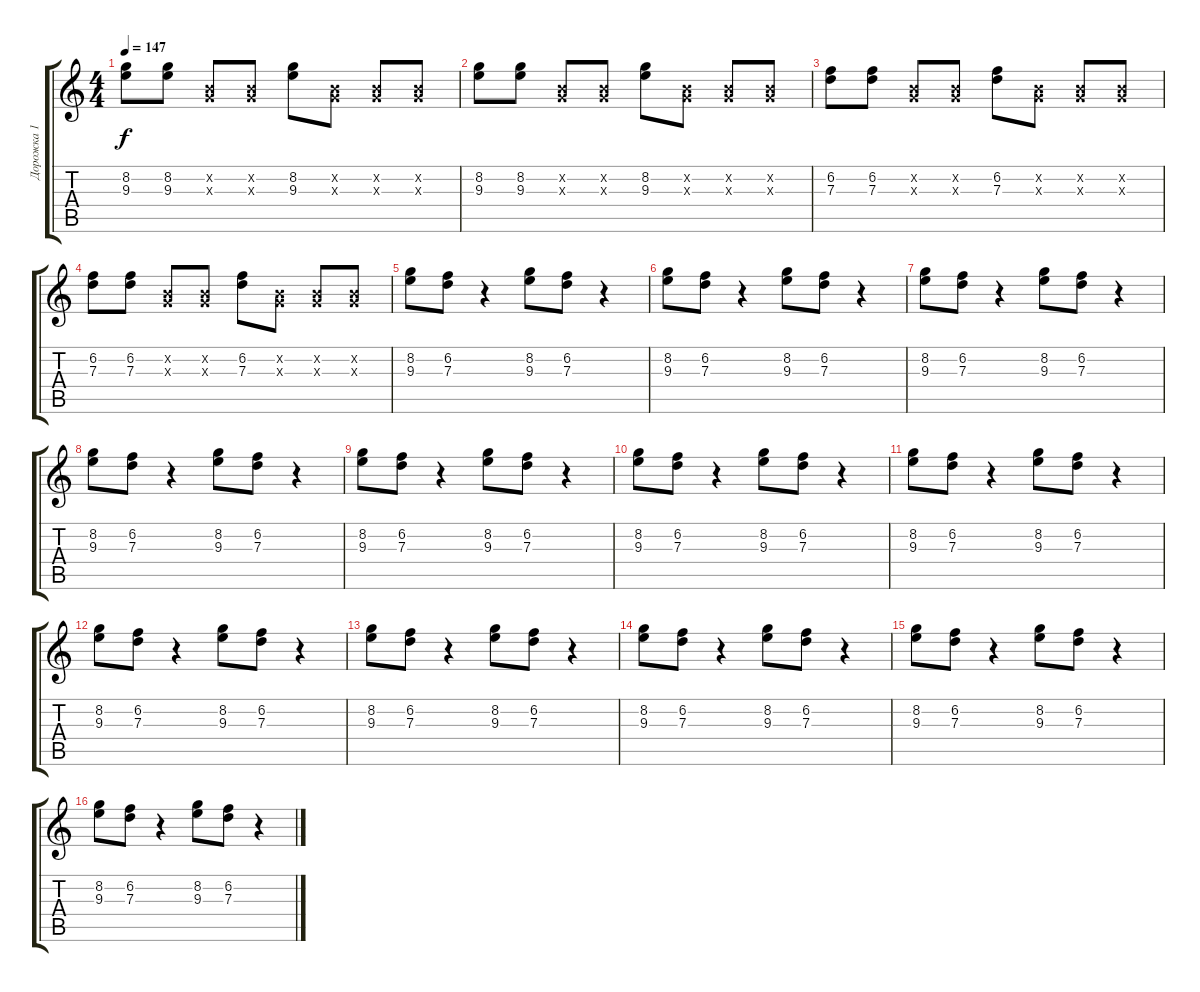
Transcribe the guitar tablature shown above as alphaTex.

\track ("Дорожка 1" "Дорожка 1") {instrument distortionguitar}
\staff {score tabs}
\tuning (E4 B3 G3 D3 A2 E2) {hide}
\ts (4 4)
\tempo 147
\clef g2
\ks c
(8.2 9.3).8{dy f} (8.2 9.3).8 (0.2{x} 0.3{x}).8 (0.2{x} 0.3{x}).8 (8.2 9.3).8 (0.2{x} 0.3{x}).8 (0.2{x} 0.3{x}).8 (0.2{x} 0.3{x}).8 |
(8.2 9.3).8 (8.2 9.3).8 (0.2{x} 0.3{x}).8 (0.2{x} 0.3{x}).8 (8.2 9.3).8 (0.2{x} 0.3{x}).8 (0.2{x} 0.3{x}).8 (0.2{x} 0.3{x}).8 |
(6.2 7.3).8 (6.2 7.3).8 (0.2{x} 0.3{x}).8 (0.2{x} 0.3{x}).8 (6.2 7.3).8 (0.2{x} 0.3{x}).8 (0.2{x} 0.3{x}).8 (0.2{x} 0.3{x}).8 |
(6.2 7.3).8 (6.2 7.3).8 (0.2{x} 0.3{x}).8 (0.2{x} 0.3{x}).8 (6.2 7.3).8 (0.2{x} 0.3{x}).8 (0.2{x} 0.3{x}).8 (0.2{x} 0.3{x}).8 |
(8.2 9.3).8 (6.2 7.3).8 r.4 (8.2 9.3).8 (6.2 7.3).8 r.4 |
(8.2 9.3).8 (6.2 7.3).8 r.4 (8.2 9.3).8 (6.2 7.3).8 r.4 |
(8.2 9.3).8 (6.2 7.3).8 r.4 (8.2 9.3).8 (6.2 7.3).8 r.4 |
(8.2 9.3).8 (6.2 7.3).8 r.4 (8.2 9.3).8 (6.2 7.3).8 r.4 |
(8.2 9.3).8 (6.2 7.3).8 r.4 (8.2 9.3).8 (6.2 7.3).8 r.4 |
(8.2 9.3).8 (6.2 7.3).8 r.4 (8.2 9.3).8 (6.2 7.3).8 r.4 |
(8.2 9.3).8 (6.2 7.3).8 r.4 (8.2 9.3).8 (6.2 7.3).8 r.4 |
(8.2 9.3).8 (6.2 7.3).8 r.4 (8.2 9.3).8 (6.2 7.3).8 r.4 |
(8.2 9.3).8 (6.2 7.3).8 r.4 (8.2 9.3).8 (6.2 7.3).8 r.4 |
(8.2 9.3).8 (6.2 7.3).8 r.4 (8.2 9.3).8 (6.2 7.3).8 r.4 |
(8.2 9.3).8 (6.2 7.3).8 r.4 (8.2 9.3).8 (6.2 7.3).8 r.4 |
(8.2 9.3).8 (6.2 7.3).8 r.4 (8.2 9.3).8 (6.2 7.3).8 r.4
